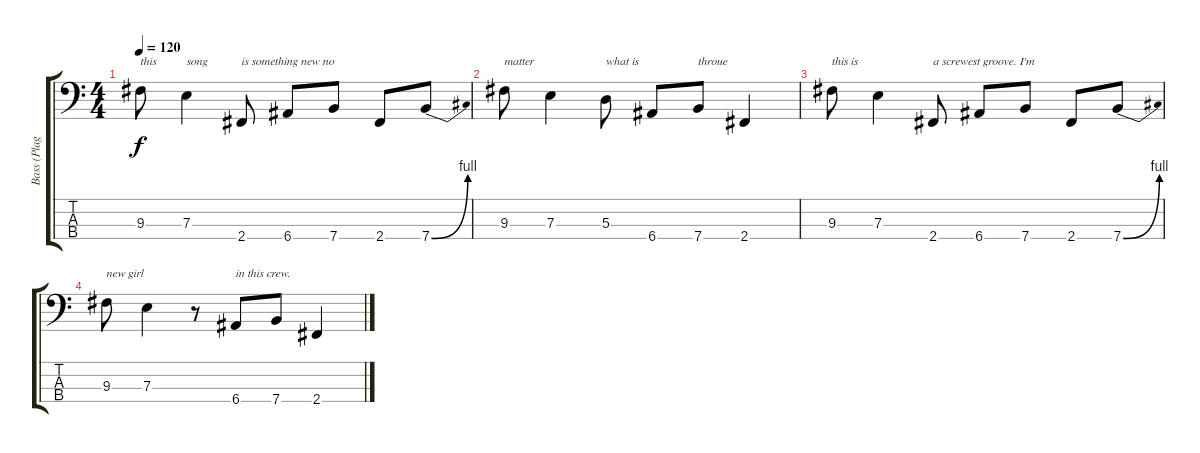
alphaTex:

\track ("Bass (Plagy)" "Bass (Plag") {instrument electricbassfinger}
\staff {score tabs}
\tuning (G2 D2 A1 E1) {hide}
\ts (4 4)
\tempo 120
\clef f4
\ks c
9.3.8{txt "this" dy f} 7.3.4{txt "song"} 2.4.8{txt "is something new no"} 6.4.8 7.4.8 2.4.8 7.4{be (bend 0 0 60 4)}.8 |
9.3.8{txt "matter"} 7.3.4 5.3.8{txt "what is"} 6.4.8 7.4.8{txt "throue"} 2.4.4 |
9.3.8{txt "this is"} 7.3.4 2.4.8{txt "a screwest groove. I'm"} 6.4.8 7.4.8 2.4.8 7.4{be (bend 0 0 60 4)}.8 |
9.3.8{txt "new girl"} 7.3.4 r.8 6.4.8{txt "in this crew."} 7.4.8 2.4.4
